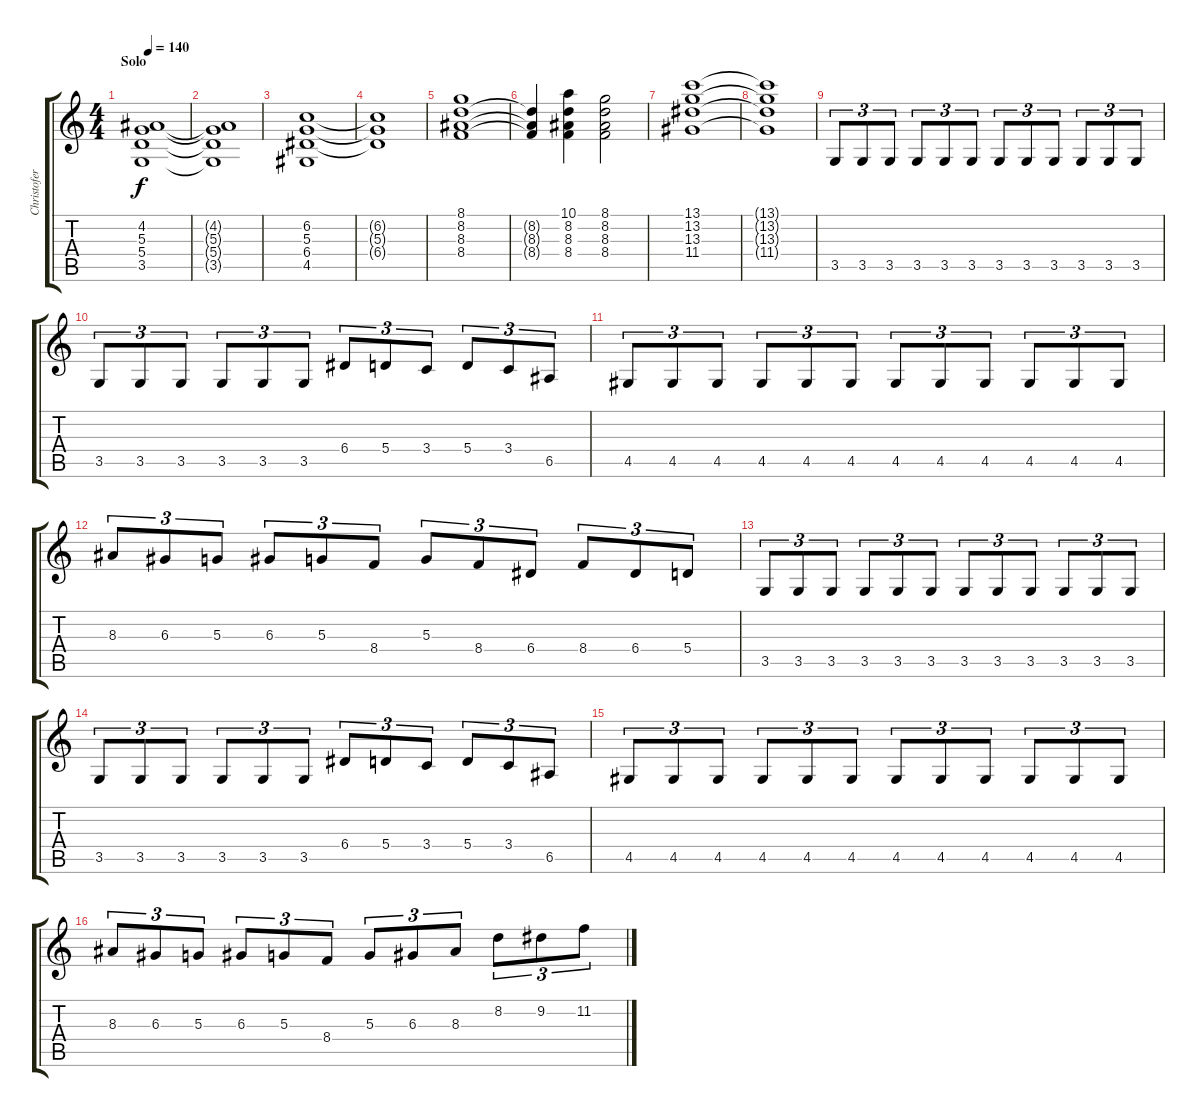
\track ("Christofer" "Christofer") {instrument distortionguitar}
\staff {score tabs}
\tuning (B3 Gb3 D3 A2 E2 B1) {hide}
\ts (4 4)
\section ("" "Solo")
\tempo 140
\clef g2
\ks c
(4.2 5.3 5.4 3.5).1{dy f} |
(4.2{t} 5.3{t} 5.4{t} 3.5{t}).1 |
(6.2 5.3 6.4 4.5).1 |
(6.2{t} 5.3{t} 6.4{t}).1 |
(8.1 8.2 8.3 8.4).1 |
(8.2{t} 8.3{t} 8.4{t}).4 (10.1 8.2 8.3 8.4).4 (8.1 8.2 8.3 8.4).2 |
(13.1 13.2 13.3 11.4).1 |
(13.1{t} 13.2{t} 13.3{t} 11.4{t}).1 |
3.5.8{tu (3 2)} 3.5.8{tu (3 2)} 3.5.8{tu (3 2)} 3.5.8{tu (3 2)} 3.5.8{tu (3 2)} 3.5.8{tu (3 2)} 3.5.8{tu (3 2)} 3.5.8{tu (3 2)} 3.5.8{tu (3 2)} 3.5.8{tu (3 2)} 3.5.8{tu (3 2)} 3.5.8{tu (3 2)} |
3.5.8{tu (3 2)} 3.5.8{tu (3 2)} 3.5.8{tu (3 2)} 3.5.8{tu (3 2)} 3.5.8{tu (3 2)} 3.5.8{tu (3 2)} 6.4.8{tu (3 2)} 5.4.8{tu (3 2)} 3.4.8{tu (3 2)} 5.4.8{tu (3 2)} 3.4.8{tu (3 2)} 6.5.8{tu (3 2)} |
4.5.8{tu (3 2)} 4.5.8{tu (3 2)} 4.5.8{tu (3 2)} 4.5.8{tu (3 2)} 4.5.8{tu (3 2)} 4.5.8{tu (3 2)} 4.5.8{tu (3 2)} 4.5.8{tu (3 2)} 4.5.8{tu (3 2)} 4.5.8{tu (3 2)} 4.5.8{tu (3 2)} 4.5.8{tu (3 2)} |
8.3.8{tu (3 2)} 6.3.8{tu (3 2)} 5.3.8{tu (3 2)} 6.3.8{tu (3 2)} 5.3.8{tu (3 2)} 8.4.8{tu (3 2)} 5.3.8{tu (3 2)} 8.4.8{tu (3 2)} 6.4.8{tu (3 2)} 8.4.8{tu (3 2)} 6.4.8{tu (3 2)} 5.4.8{tu (3 2)} |
3.5.8{tu (3 2)} 3.5.8{tu (3 2)} 3.5.8{tu (3 2)} 3.5.8{tu (3 2)} 3.5.8{tu (3 2)} 3.5.8{tu (3 2)} 3.5.8{tu (3 2)} 3.5.8{tu (3 2)} 3.5.8{tu (3 2)} 3.5.8{tu (3 2)} 3.5.8{tu (3 2)} 3.5.8{tu (3 2)} |
3.5.8{tu (3 2)} 3.5.8{tu (3 2)} 3.5.8{tu (3 2)} 3.5.8{tu (3 2)} 3.5.8{tu (3 2)} 3.5.8{tu (3 2)} 6.4.8{tu (3 2)} 5.4.8{tu (3 2)} 3.4.8{tu (3 2)} 5.4.8{tu (3 2)} 3.4.8{tu (3 2)} 6.5.8{tu (3 2)} |
4.5.8{tu (3 2)} 4.5.8{tu (3 2)} 4.5.8{tu (3 2)} 4.5.8{tu (3 2)} 4.5.8{tu (3 2)} 4.5.8{tu (3 2)} 4.5.8{tu (3 2)} 4.5.8{tu (3 2)} 4.5.8{tu (3 2)} 4.5.8{tu (3 2)} 4.5.8{tu (3 2)} 4.5.8{tu (3 2)} |
8.3.8{tu (3 2)} 6.3.8{tu (3 2)} 5.3.8{tu (3 2)} 6.3.8{tu (3 2)} 5.3.8{tu (3 2)} 8.4.8{tu (3 2)} 5.3.8{tu (3 2)} 6.3.8{tu (3 2)} 8.3.8{tu (3 2)} 8.2.8{tu (3 2)} 9.2.8{tu (3 2)} 11.2.8{tu (3 2)}
